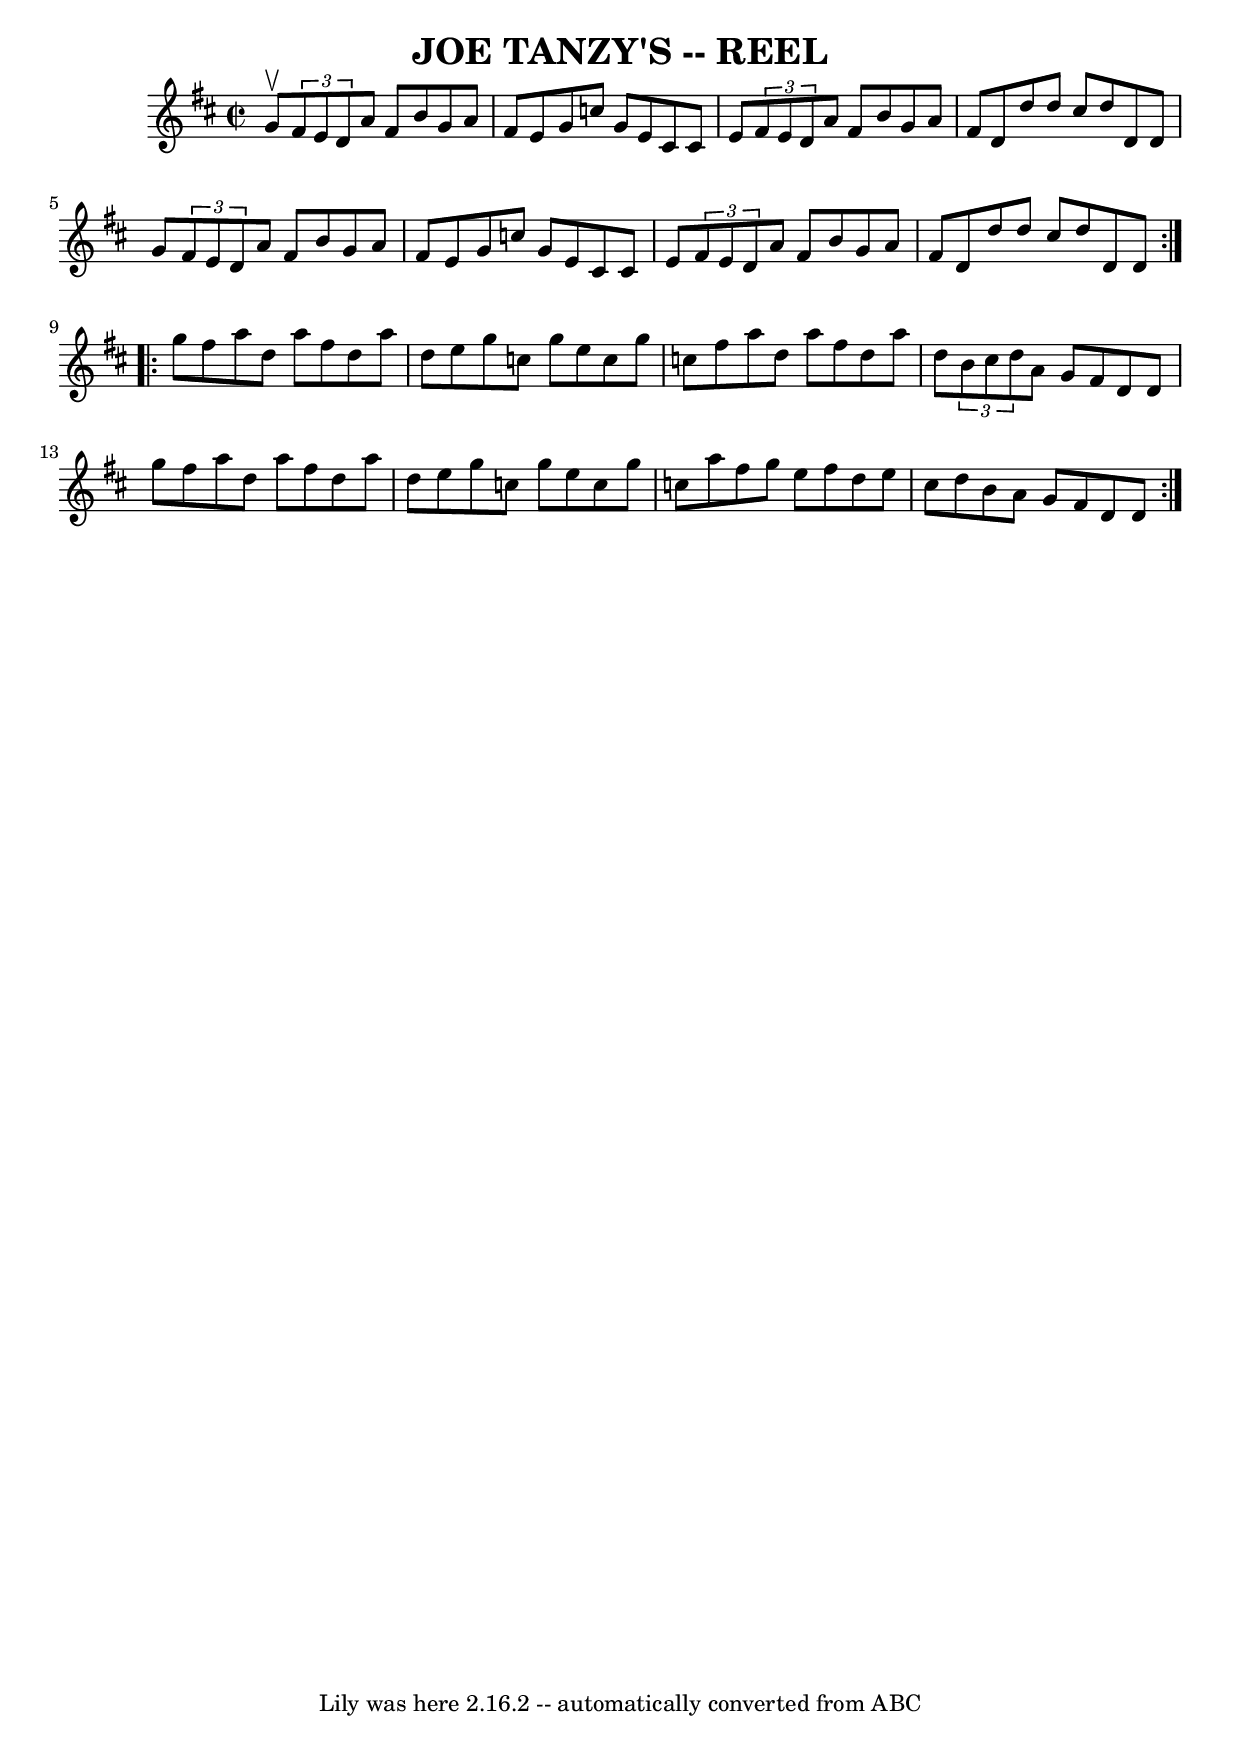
\version "2.16.2"
\include "Mammoth.ily"
\header {
  %% book = "Ryan's Mammoth Collection of Fiddle Tunes"
  crossRefNumber = "1"
  footnotes = ""
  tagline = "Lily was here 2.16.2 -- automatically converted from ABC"
  title = "JOE TANZY'S -- REEL"

}
voicedefault =  {



  \repeat volta 2 {

    \override Staff.TimeSignature #'style = #'C
    \time 2/2 
    \key d \major g'8^\upbow       |
    \times 2/3 { fis'8    
		 e'8 d'8  
	       } a'8 fis'8 b'8 g'8 a'8 fis'8    |
    e'8    
    g'8 c''8 g'8 e'8 cis'8 cis'8 e'8    |
    \times 2/3 {   
      fis'8 e'8 d'8  
    } a'8 fis'8 b'8 g'8 a'8 fis'8    |
    
    d'8 d''8 d''8 cis''8 d''8 d'8 d'8 g'8    |
    
    |
    \times 2/3 { fis'8 e'8 d'8  
	       } a'8 fis'8 b'8 g'8   
    a'8 fis'8    |
    e'8 g'8 c''8 g'8 e'8 cis'8 cis'8  
    e'8    |
    \times 2/3 { fis'8 e'8 d'8  
	       } a'8 fis'8 b'8 
    g'8 a'8 fis'8    |
    d'8 d''8 d''8 cis''8 d''8    
    d'8 d'8    
  }     
  \repeat volta 2 {
    g''8        |
    fis''8 a''8   
    d''8 a''8 fis''8 d''8 a''8 d''8    |
    e''8 g''8    
    c''8 g''8 e''8 c''8 g''8 c''8    |
    fis''8 a''8    
    d''8 a''8 fis''8 d''8 a''8 d''8    |
    \times 2/3 { b'8 
		 cis''8 d''8  
	       } a'8 g'8 fis'8 d'8 d'8 g''8    |
    
    |
    fis''8 a''8 d''8 a''8 fis''8 d''8 a''8 d''8    
    |
    e''8 g''8 c''8 g''8 e''8 c''8 g''8 c''8    
    |
    a''8 fis''8 g''8 e''8 fis''8 d''8 e''8 cis''8   
    |
    d''8 b'8 a'8 g'8 fis'8 d'8 d'8    
  }   

}

\score{
  <<

    \context Staff="default"
    {
      \voicedefault 
      
    }

  >>
  \layout {
    
  }
  \midi {
  }

}
